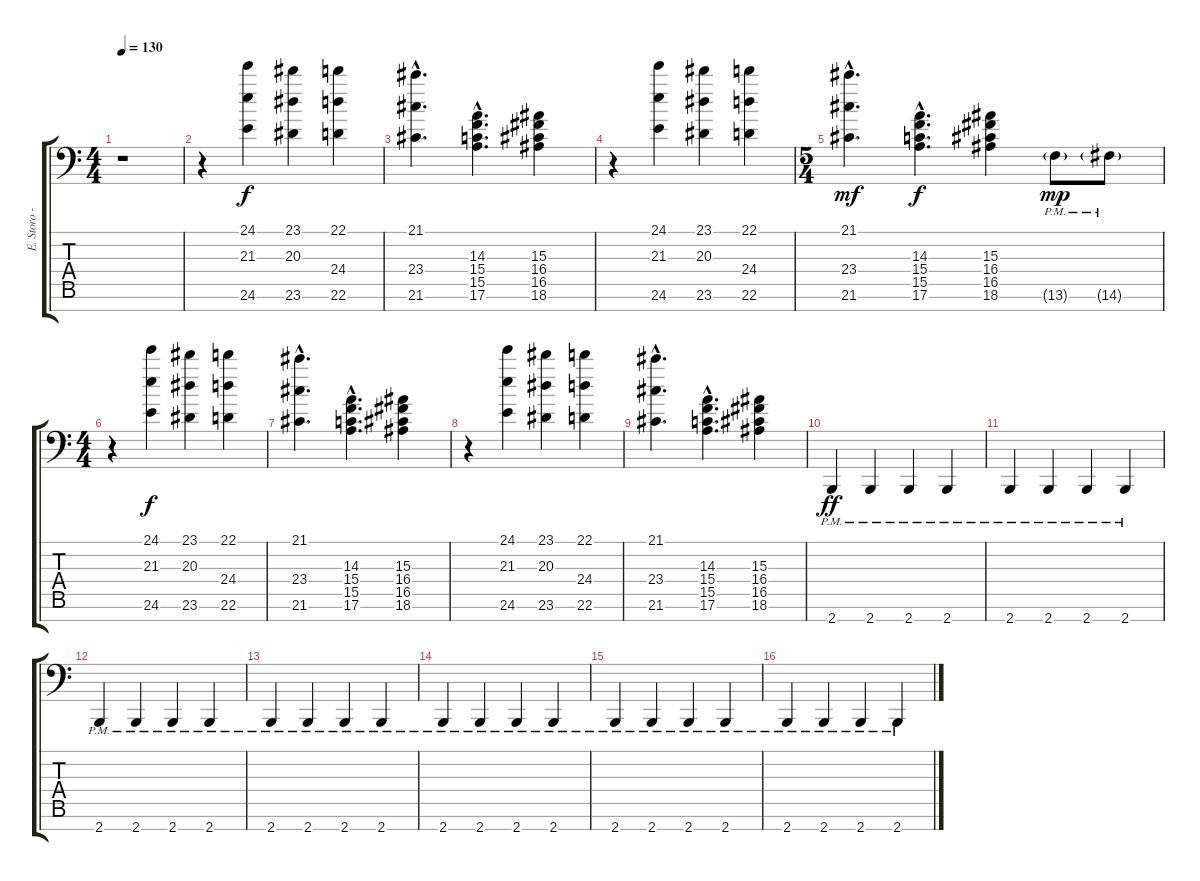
\track ("E. Storo - Keyboard" "E. Storo -") {instrument choiraahs}
\staff {score tabs}
\tuning (E4 B3 G3 D3 A2 E2 A1) {hide}
\ts (4 4)
\tempo 130
\clef f4
\ks c
r.1{dy f instrument choiraahs} |
r.4{instrument stringensemble1} (24.1 21.3 24.6).4 (23.1 20.3 23.6).4 (22.1 24.4 22.6).4 |
(21.1{hac} 23.4{hac} 21.6{hac}).4{d} (14.3{hac} 15.4{hac} 15.5{hac} 17.6{hac}).4{d} (15.3 16.4 16.5 18.6).4 |
r.4 (24.1 21.3 24.6).4 (23.1 20.3 23.6).4 (22.1 24.4 22.6).4 |
\ts (5 4)
(21.1{hac} 23.4{hac} 21.6{hac}).4{d dy mf} (14.3{hac} 15.4{hac} 15.5{hac} 17.6{hac}).4{d dy f} (15.3 16.4 16.5 18.6).4 13.6{g pm}.8{dy mp} 14.6{g pm}.8 |
\ts (4 4)
r.4 (24.1 21.3 24.6).4{dy f} (23.1 20.3 23.6).4 (22.1 24.4 22.6).4 |
(21.1{hac} 23.4{hac} 21.6{hac}).4{d} (14.3{hac} 15.4{hac} 15.5{hac} 17.6{hac}).4{d} (15.3 16.4 16.5 18.6).4 |
r.4 (24.1 21.3 24.6).4 (23.1 20.3 23.6).4 (22.1 24.4 22.6).4 |
(21.1{hac} 23.4{hac} 21.6{hac}).4{d} (14.3{hac} 15.4{hac} 15.5{hac} 17.6{hac}).4{d} (15.3 16.4 16.5 18.6).4 |
2.7{pm}.4{dy ff volume 15} 2.7{pm}.4 2.7{pm}.4 2.7{pm}.4 |
2.7{pm}.4 2.7{pm}.4 2.7{pm}.4 2.7{pm}.4 |
2.7{pm}.4 2.7{pm}.4 2.7{pm}.4 2.7{pm}.4 |
2.7{pm}.4 2.7{pm}.4 2.7{pm}.4 2.7{pm}.4 |
2.7{pm}.4 2.7{pm}.4 2.7{pm}.4 2.7{pm}.4 |
2.7{pm}.4 2.7{pm}.4 2.7{pm}.4 2.7{pm}.4 |
2.7{pm}.4 2.7{pm}.4 2.7{pm}.4 2.7{pm}.4
